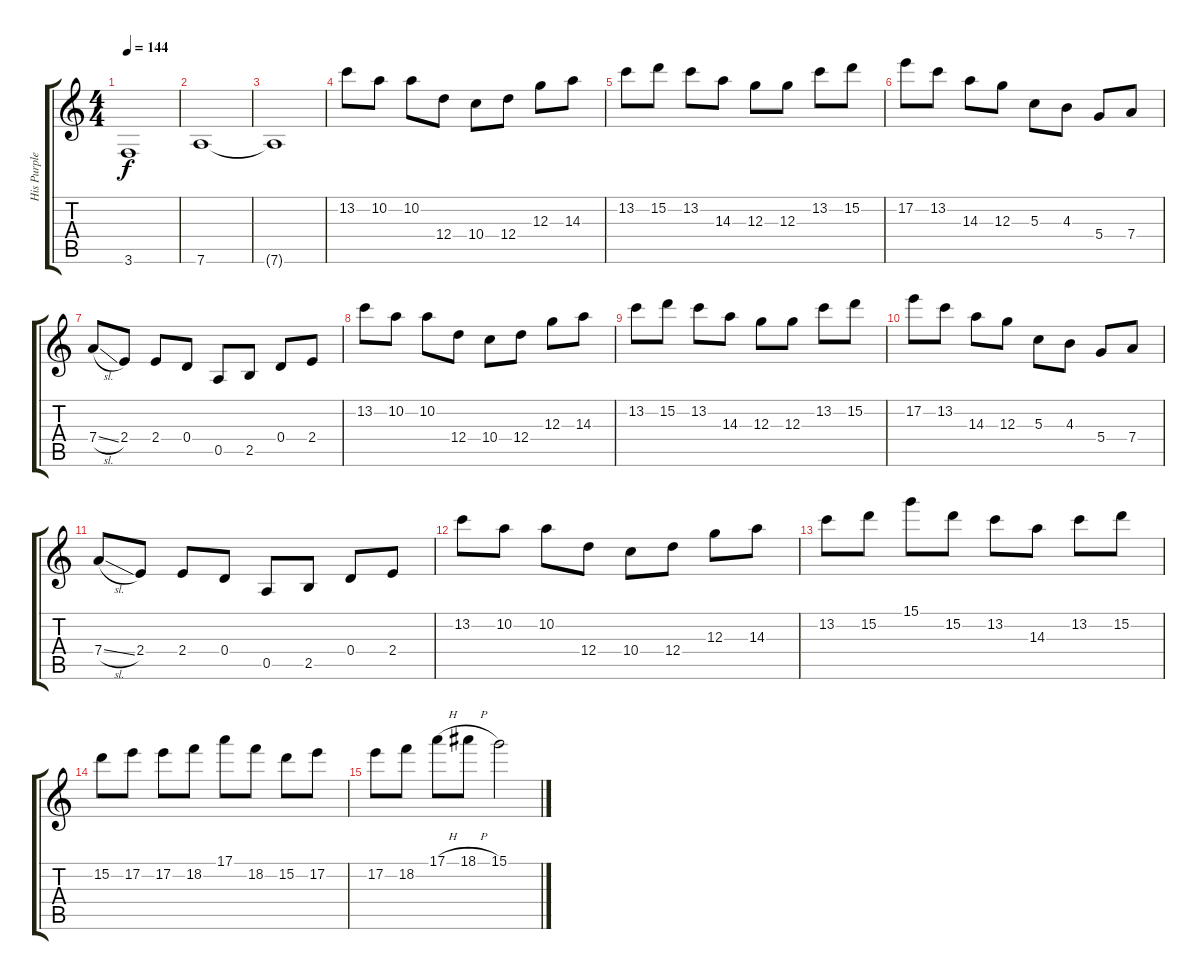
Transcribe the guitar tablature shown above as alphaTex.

\track ("His Purple Majesty" "His Purple") {instrument distortionguitar}
\staff {score tabs}
\tuning (E4 B3 G3 D3 A2 D2) {hide}
\ts (4 4)
\tempo 144
\clef g2
\ks c
3.6{t}.1{dy f} |
7.6.1 |
7.6{t}.1 |
13.2.8 10.2.8 10.2.8 12.4.8 10.4.8 12.4.8 12.3.8 14.3.8 |
13.2.8 15.2.8 13.2.8 14.3.8 12.3.8 12.3.8 13.2.8 15.2.8 |
17.2.8 13.2.8 14.3.8 12.3.8 5.3.8 4.3.8 5.4.8 7.4.8 |
7.4{sl}.8 2.4.8 2.4.8 0.4.8 0.5.8 2.5.8 0.4.8 2.4.8 |
13.2.8 10.2.8 10.2.8 12.4.8 10.4.8 12.4.8 12.3.8 14.3.8 |
13.2.8 15.2.8 13.2.8 14.3.8 12.3.8 12.3.8 13.2.8 15.2.8 |
17.2.8 13.2.8 14.3.8 12.3.8 5.3.8 4.3.8 5.4.8 7.4.8 |
7.4{sl}.8 2.4.8 2.4.8 0.4.8 0.5.8 2.5.8 0.4.8 2.4.8 |
13.2.8 10.2.8 10.2.8 12.4.8 10.4.8 12.4.8 12.3.8 14.3.8 |
13.2.8 15.2.8 15.1.8 15.2.8 13.2.8 14.3.8 13.2.8 15.2.8 |
15.2.8 17.2.8 17.2.8 18.2.8 17.1.8 18.2.8 15.2.8 17.2.8 |
17.2.8 18.2.8 17.1{h}.8 18.1{h}.8 15.1.2
